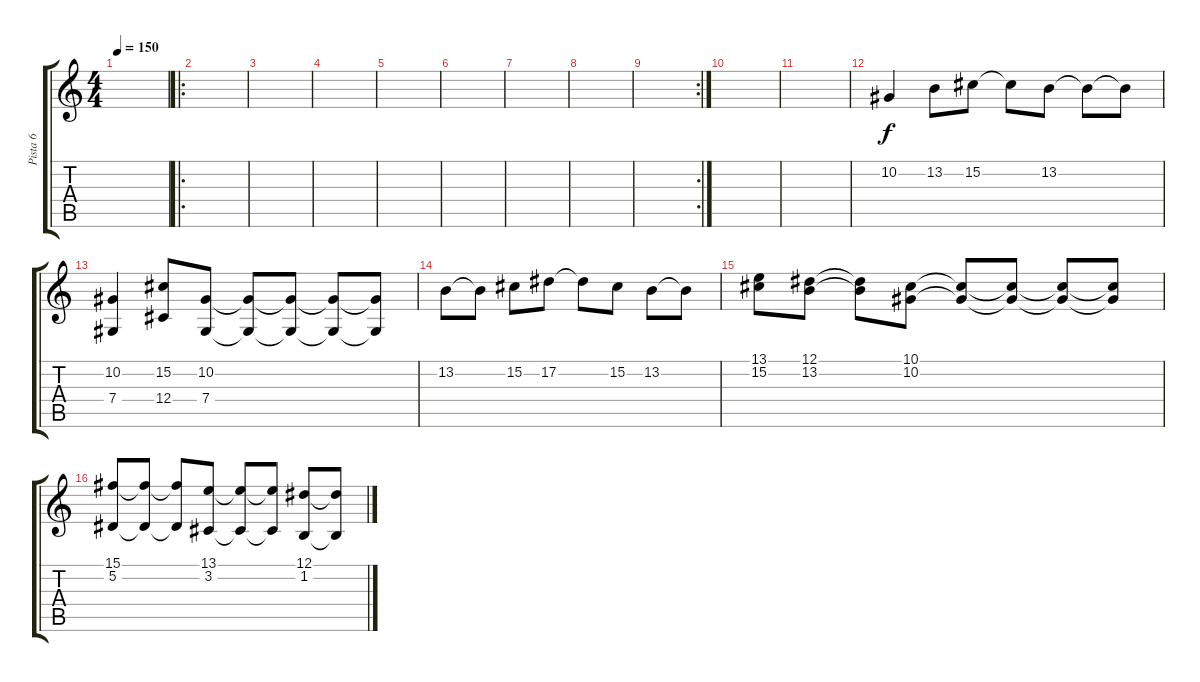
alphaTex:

\track ("Pista 6" "Pista 6") {instrument violin}
\staff {score tabs}
\tuning (Eb4 Bb3 Gb3 Db3 Ab2 Eb2) {hide}
\ts (4 4)
\tempo 150
\clef g2
\ks c
|
\ro
|
|
|
|
|
|
|
\rc 2
|
|
|
10.2.4 13.2.8 15.2.8 15.2{t}.8 13.2.8 13.2{t}.8 13.2{t}.8 |
(10.2 7.4).4 (15.2 12.4).8 (10.2 7.4).8 (10.2{t} 7.4{t}).8 (10.2{t} 7.4{t}).8 (10.2{t} 7.4{t}).8 (10.2{t} 7.4{t}).8 |
13.2.8 13.2{t}.8 15.2.8 17.2.8 17.2{t}.8 15.2.8 13.2.8 13.2{t}.8 |
(13.1 15.2).8 (12.1 13.2).8 (12.1{t} 13.2{t}).8 (10.1 10.2).8 (10.1{t} 10.2{t}).8 (10.1{t} 10.2{t}).8 (10.1{t} 10.2{t}).8 (10.1{t} 10.2{t}).8 |
(15.1 5.2).8 (15.1{t} 5.2{t}).8 (15.1{t} 5.2{t}).8 (13.1 3.2).8 (13.1{t} 3.2{t}).8 (13.1{t} 3.2{t}).8 (12.1 1.2).8 (12.1{t} 1.2{t}).8
